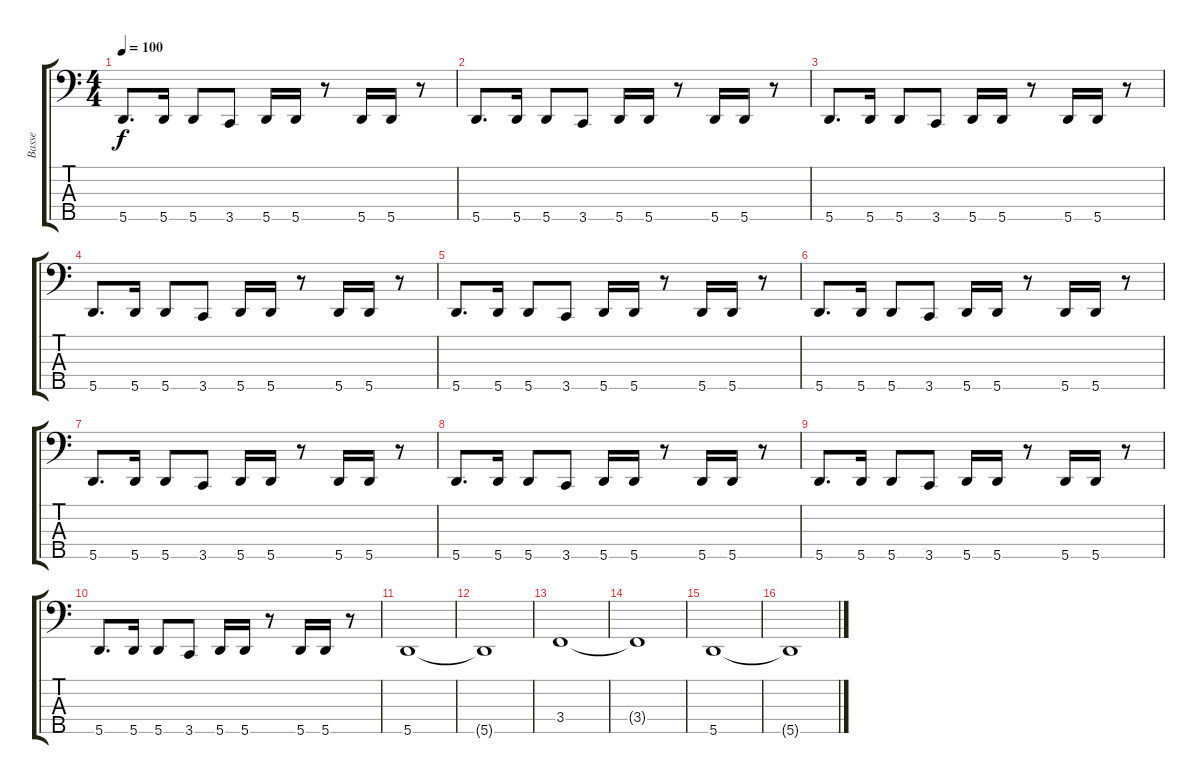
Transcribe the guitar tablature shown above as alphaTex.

\track ("Basse" "Basse") {instrument electricbassfinger}
\staff {score tabs}
\tuning (F2 C2 G1 D1 A0) {hide}
\ts (4 4)
\tempo 100
\clef f4
\ks c
5.5.8{d dy f} 5.5.16 5.5.8 3.5.8 5.5.16 5.5.16 r.8 5.5.16 5.5.16 r.8 |
5.5.8{d} 5.5.16 5.5.8 3.5.8 5.5.16 5.5.16 r.8 5.5.16 5.5.16 r.8 |
5.5.8{d} 5.5.16 5.5.8 3.5.8 5.5.16 5.5.16 r.8 5.5.16 5.5.16 r.8 |
5.5.8{d} 5.5.16 5.5.8 3.5.8 5.5.16 5.5.16 r.8 5.5.16 5.5.16 r.8 |
5.5.8{d} 5.5.16 5.5.8 3.5.8 5.5.16 5.5.16 r.8 5.5.16 5.5.16 r.8 |
5.5.8{d} 5.5.16 5.5.8 3.5.8 5.5.16 5.5.16 r.8 5.5.16 5.5.16 r.8 |
5.5.8{d} 5.5.16 5.5.8 3.5.8 5.5.16 5.5.16 r.8 5.5.16 5.5.16 r.8 |
5.5.8{d} 5.5.16 5.5.8 3.5.8 5.5.16 5.5.16 r.8 5.5.16 5.5.16 r.8 |
5.5.8{d} 5.5.16 5.5.8 3.5.8 5.5.16 5.5.16 r.8 5.5.16 5.5.16 r.8 |
5.5.8{d} 5.5.16 5.5.8 3.5.8 5.5.16 5.5.16 r.8 5.5.16 5.5.16 r.8 |
5.5.1 |
5.5{t}.1 |
3.4.1 |
3.4{t}.1 |
5.5.1 |
5.5{t}.1
